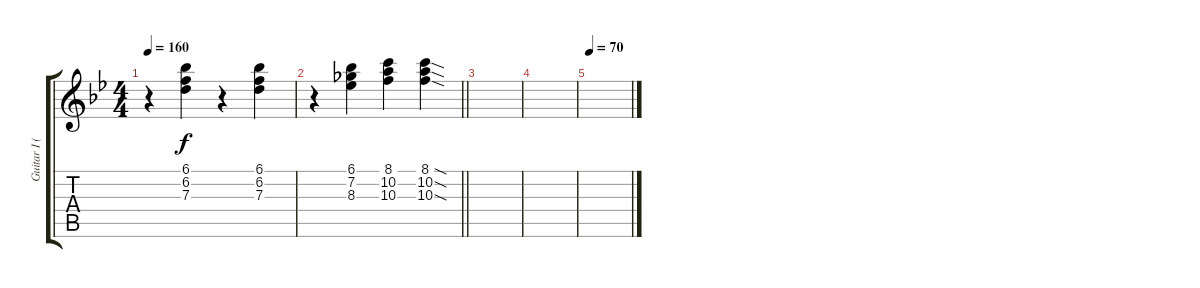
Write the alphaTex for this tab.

\track ("Guitar I (Hirasawa Yui)" "Guitar I (") {instrument electricguitarclean}
\staff {score tabs}
\tuning (E4 B3 G3 D3 A2 E2) {hide}
\ts (4 4)
\tempo 160
\clef g2
\ks bb
r.4{dy f} (6.1 6.2 7.3).4 r.4 (6.1 6.2 7.3).4 |
\barLineRight lightlight
r.4 (6.1 7.2 8.3).4 (8.1 10.2 10.3).4 (8.1{sod} 10.2{sod} 10.3{sod}).4 |
|
|
\tempo 70
